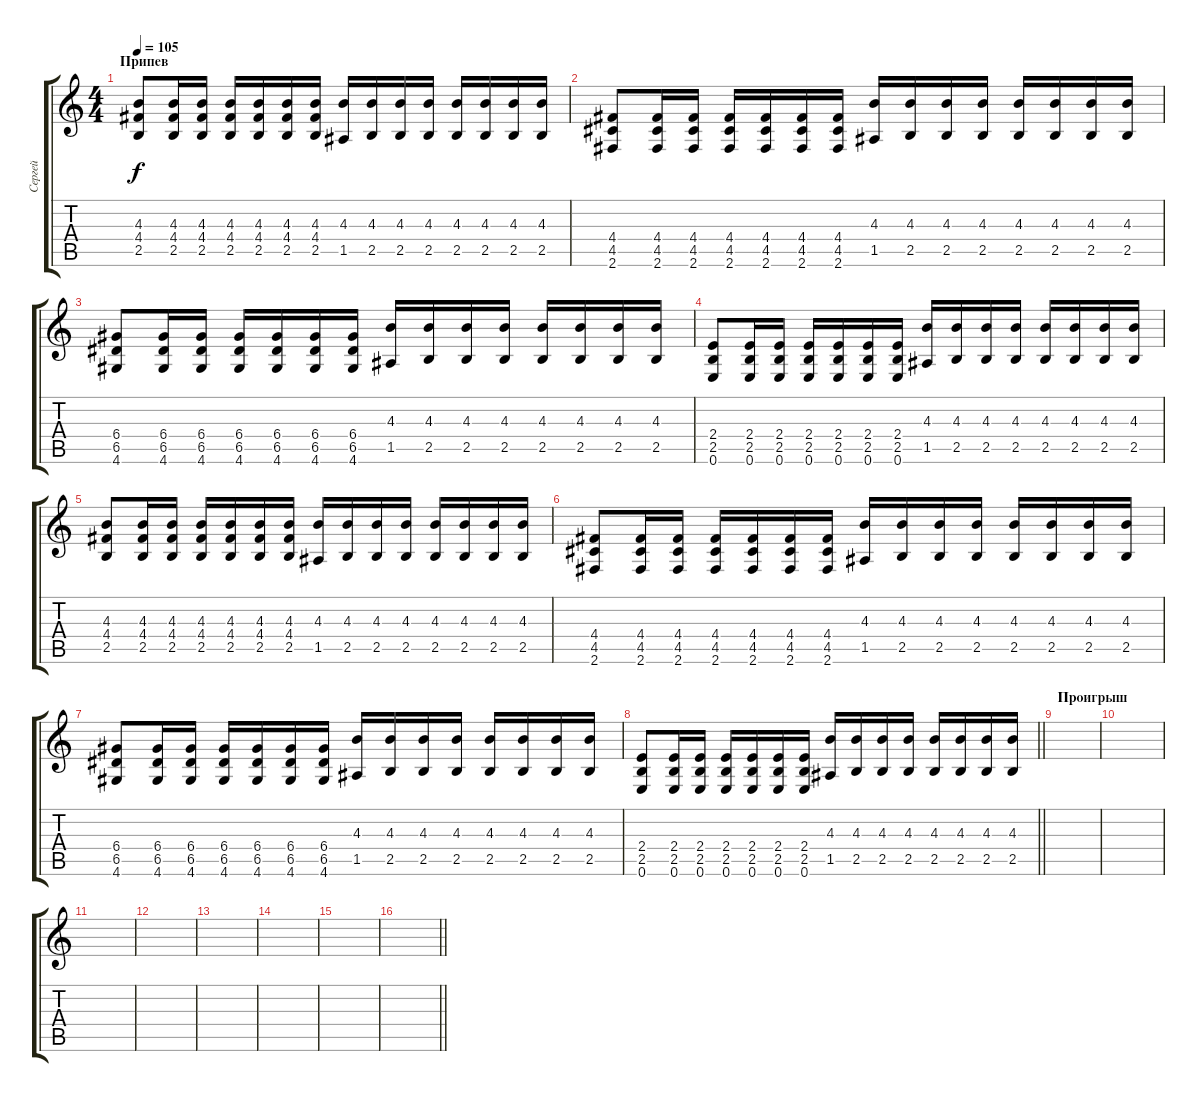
\track ("Сергей" "Сергей") {instrument overdrivenguitar}
\staff {score tabs}
\tuning (E4 B3 G3 D3 A2 E2) {hide}
\ts (4 4)
\section ("" "Припев")
\tempo 105
\clef g2
\ks c
(4.3 4.4 2.5).8{dy f} (4.3 4.4 2.5).16 (4.3 4.4 2.5).16 (4.3 4.4 2.5).16 (4.3 4.4 2.5).16 (4.3 4.4 2.5).16 (4.3 4.4 2.5).16 (4.3 1.5).16 (4.3 2.5).16 (4.3 2.5).16 (4.3 2.5).16 (4.3 2.5).16 (4.3 2.5).16 (4.3 2.5).16 (4.3 2.5).16 |
(4.4 4.5 2.6).8 (4.4 4.5 2.6).16 (4.4 4.5 2.6).16 (4.4 4.5 2.6).16 (4.4 4.5 2.6).16 (4.4 4.5 2.6).16 (4.4 4.5 2.6).16 (4.3 1.5).16 (4.3 2.5).16 (4.3 2.5).16 (4.3 2.5).16 (4.3 2.5).16 (4.3 2.5).16 (4.3 2.5).16 (4.3 2.5).16 |
(6.4 6.5 4.6).8 (6.4 6.5 4.6).16 (6.4 6.5 4.6).16 (6.4 6.5 4.6).16 (6.4 6.5 4.6).16 (6.4 6.5 4.6).16 (6.4 6.5 4.6).16 (4.3 1.5).16 (4.3 2.5).16 (4.3 2.5).16 (4.3 2.5).16 (4.3 2.5).16 (4.3 2.5).16 (4.3 2.5).16 (4.3 2.5).16 |
(2.4 2.5 0.6).8 (2.4 2.5 0.6).16 (2.4 2.5 0.6).16 (2.4 2.5 0.6).16 (2.4 2.5 0.6).16 (2.4 2.5 0.6).16 (2.4 2.5 0.6).16 (4.3 1.5).16 (4.3 2.5).16 (4.3 2.5).16 (4.3 2.5).16 (4.3 2.5).16 (4.3 2.5).16 (4.3 2.5).16 (4.3 2.5).16 |
(4.3 4.4 2.5).8 (4.3 4.4 2.5).16 (4.3 4.4 2.5).16 (4.3 4.4 2.5).16 (4.3 4.4 2.5).16 (4.3 4.4 2.5).16 (4.3 4.4 2.5).16 (4.3 1.5).16 (4.3 2.5).16 (4.3 2.5).16 (4.3 2.5).16 (4.3 2.5).16 (4.3 2.5).16 (4.3 2.5).16 (4.3 2.5).16 |
(4.4 4.5 2.6).8 (4.4 4.5 2.6).16 (4.4 4.5 2.6).16 (4.4 4.5 2.6).16 (4.4 4.5 2.6).16 (4.4 4.5 2.6).16 (4.4 4.5 2.6).16 (4.3 1.5).16 (4.3 2.5).16 (4.3 2.5).16 (4.3 2.5).16 (4.3 2.5).16 (4.3 2.5).16 (4.3 2.5).16 (4.3 2.5).16 |
(6.4 6.5 4.6).8 (6.4 6.5 4.6).16 (6.4 6.5 4.6).16 (6.4 6.5 4.6).16 (6.4 6.5 4.6).16 (6.4 6.5 4.6).16 (6.4 6.5 4.6).16 (4.3 1.5).16 (4.3 2.5).16 (4.3 2.5).16 (4.3 2.5).16 (4.3 2.5).16 (4.3 2.5).16 (4.3 2.5).16 (4.3 2.5).16 |
\barLineRight lightlight
(2.4 2.5 0.6).8 (2.4 2.5 0.6).16 (2.4 2.5 0.6).16 (2.4 2.5 0.6).16 (2.4 2.5 0.6).16 (2.4 2.5 0.6).16 (2.4 2.5 0.6).16 (4.3 1.5).16 (4.3 2.5).16 (4.3 2.5).16 (4.3 2.5).16 (4.3 2.5).16 (4.3 2.5).16 (4.3 2.5).16 (4.3 2.5).16 |
\section ("" "Проигрыш")
|
|
|
|
|
|
|
\barLineRight lightlight
